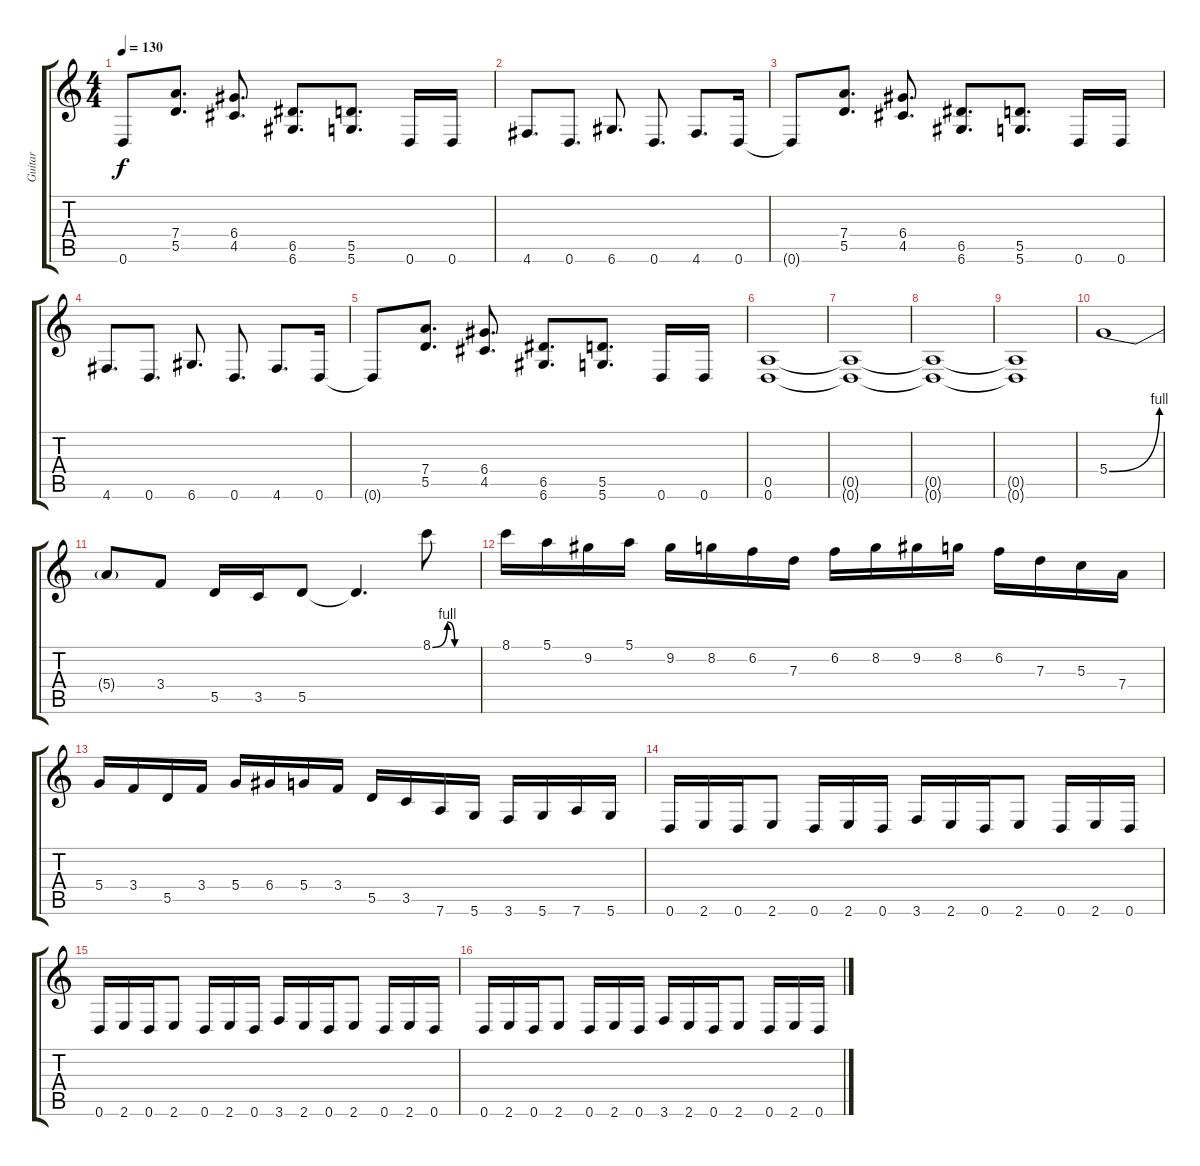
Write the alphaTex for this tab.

\track ("Guitar" "Guitar") {instrument distortionguitar}
\staff {score tabs}
\tuning (E4 B3 G3 D3 A2 D2) {hide}
\ts (4 4)
\tempo 130
\clef g2
\ks c
0.6{t}.8{dy f} (7.4 5.5).8{d} (6.4 4.5).8{d} (6.5 6.6).8{d} (5.5 5.6).8{d} 0.6.16 0.6.16 |
4.6.8{d} 0.6.8{d} 6.6.8{d} 0.6.8{d} 4.6.8{d} 0.6.16 |
0.6{t}.8 (7.4 5.5).8{d} (6.4 4.5).8{d} (6.5 6.6).8{d} (5.5 5.6).8{d} 0.6.16 0.6.16 |
4.6.8{d} 0.6.8{d} 6.6.8{d} 0.6.8{d} 4.6.8{d} 0.6.16 |
0.6{t}.8 (7.4 5.5).8{d} (6.4 4.5).8{d} (6.5 6.6).8{d} (5.5 5.6).8{d} 0.6.16 0.6.16 |
(0.5 0.6).1 |
(0.5{t} 0.6{t}).1 |
(0.5{t} 0.6{t}).1 |
(0.5{t} 0.6{t}).1 |
5.4{be (bend 0 0 60 4)}.1 |
5.4{t}.8 3.4.8 5.5.16 3.5.16 5.5.8 5.5{t}.4{d} 8.1{be (custom 0 0 20 4 30 0 60 0)}.8 |
8.1.16 5.1.16 9.2.16 5.1.16 9.2.16 8.2.16 6.2.16 7.3.16 6.2.16 8.2.16 9.2.16 8.2.16 6.2.16 7.3.16 5.3.16 7.4.16 |
5.4.16 3.4.16 5.5.16 3.4.16 5.4.16 6.4.16 5.4.16 3.4.16 5.5.16 3.5.16 7.6.16 5.6.16 3.6.16 5.6.16 7.6.16 5.6.16 |
0.6.16 2.6.16 0.6.16 2.6.8 0.6.16 2.6.16 0.6.16 3.6.16 2.6.16 0.6.16 2.6.8 0.6.16 2.6.16 0.6.16 |
0.6.16 2.6.16 0.6.16 2.6.8 0.6.16 2.6.16 0.6.16 3.6.16 2.6.16 0.6.16 2.6.8 0.6.16 2.6.16 0.6.16 |
0.6.16 2.6.16 0.6.16 2.6.8 0.6.16 2.6.16 0.6.16 3.6.16 2.6.16 0.6.16 2.6.8 0.6.16 2.6.16 0.6.16
